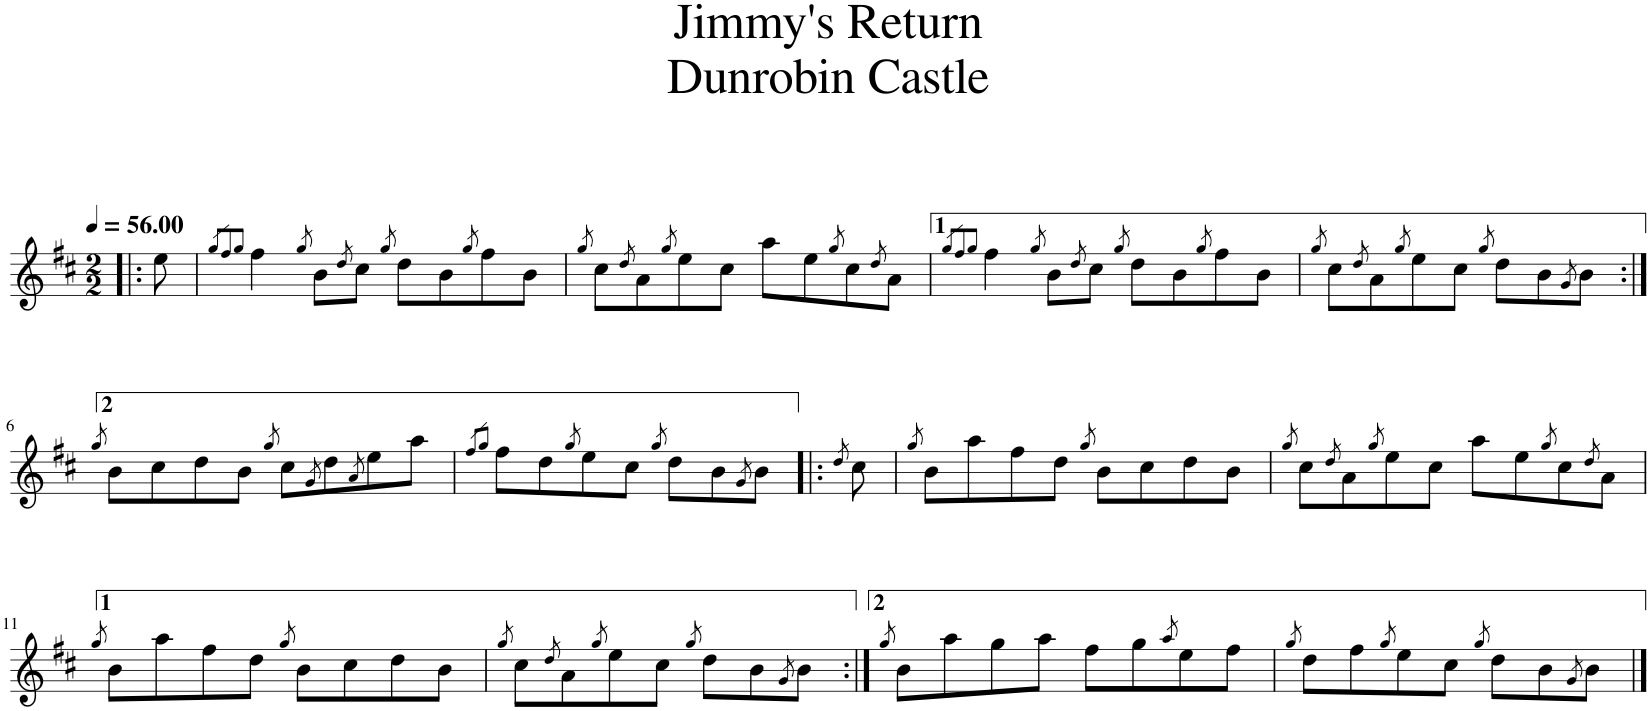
**kern
*part1
*staff1
*I"Piano
*I'Pno
*clefG2
*k[f#c#]
*D:
*M2/2
*MM56
=1!|:
8ee\
=2
8qgg/L
8qff#/
8qgg/J
4ff#\
8qgg/
8b\L
8qdd/
8cc#\J
8qgg/
8dd\L
8b\
8qgg/
8ff#\
8b\J
=3
8qgg/
8cc#\L
8qdd/
8a\
8qgg/
8ee\
8cc#\J
8aa\L
8ee\
8qgg/
8cc#\
8qdd/
8a\J
=4
8qgg/L
8qff#/
8qgg/J
4ff#\
8qgg/
8b\L
8qdd/
8cc#\J
8qgg/
8dd\L
8b\
8qgg/
8ff#\
8b\J
=5
8qgg/
8cc#\L
8qdd/
8a\
8qgg/
8ee\
8cc#\J
8qgg/
8dd\L
8b\
8qg/
8b\J
!!LO:LB:g=z
=6:|!
8qgg/
8b\L
8cc#\
8dd\
8b\J
8qgg/
8cc#\L
8qg/
8dd\
8qa/
8ee\
8aa\J
=7
8qff#/L
8qgg/J
8ff#\L
8dd\
8qgg/
8ee\
8cc#\J
8qgg/
8dd\L
8b\
8qg/
8b\J
=8!|:
8qdd/
8cc#\
=9
8qgg/
8b\L
8aa\
8ff#\
8dd\J
8qgg/
8b\L
8cc#\
8dd\
8b\J
=10
8qgg/
8cc#\L
8qdd/
8a\
8qgg/
8ee\
8cc#\J
8aa\L
8ee\
8qgg/
8cc#\
8qdd/
8a\J
!!LO:LB:g=z
=11
8qgg/
8b\L
8aa\
8ff#\
8dd\J
8qgg/
8b\L
8cc#\
8dd\
8b\J
=12
8qgg/
8cc#\L
8qdd/
8a\
8qgg/
8ee\
8cc#\J
8qgg/
8dd\L
8b\
8qg/
8b\J
=13:|!
8qgg/
8b\L
8aa\
8gg\
8aa\J
8ff#\L
8gg\
8qaa/
8ee\
8ff#\J
=14
8qgg/
8dd\L
8ff#\
8qgg/
8ee\
8cc#\J
8qgg/
8dd\L
8b\
8qg/
8b\J
==
*-
